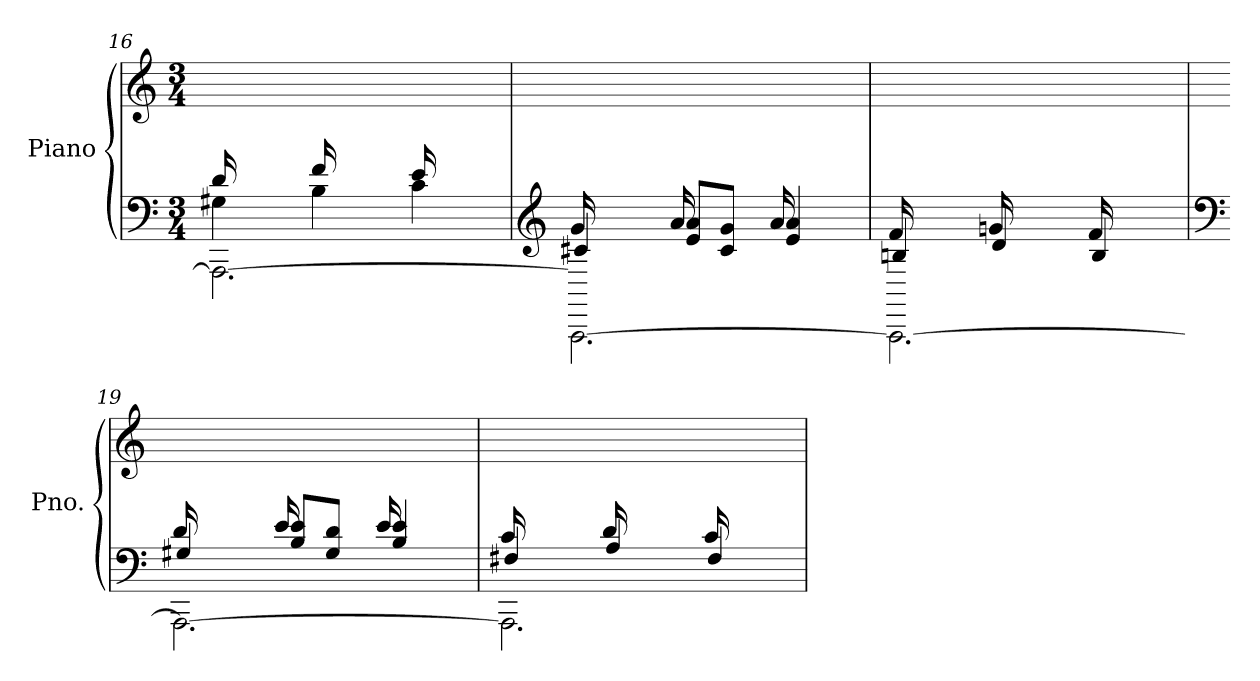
**kern	**kern
*part1	*part1
*staff2	*staff1
*I"Piano	*
*I'Pno.	*
!!LO:LB:g=z
*clefF4	*clefG2
*k[]	*k[]
*M3/4	*M3/4
=16	=16
*^	*
*	*^	*
(>16d/LL	4G#X\	2.AAA\_	16ryy
8.ryy	.	.	16f\
.	.	.	16b\
.	.	.	16f\JJ
16f/LL	4B\	.	16ryy
8.ryy	.	.	16a-X\
.	.	.	16dd\
.	.	.	16a-\JJ
16e/LL	4c\	.	16ryy
8.ryy	.	.	16g\
.	.	.	16cc\
.	.	.	16g\JJ
=17	=17	=17	=17
*clefG2	*	*	*
16g/LL	4c#X/	2.AAA\_	16ryy
8.ryy	.	.	16b-X\
.	.	.	16ee\
.	.	.	16b-\JJ
16a/LL	8e/ 8a/L	.	16ryy
8.ryy	.	.	16cc#X\
.	8c#/ 8g/J	.	16gg\
.	.	.	16cc#\JJ
16a/LL	4e/ 4a/	.	16ryy
8.ryy	.	.	16b-\
.	.	.	16ee\
.	.	.	16b-\JJ)
=18	=18	=18	=18
(>16f/LL	4Bn/	2.AAA\_	16ryy
8.ryy	.	.	16g#X\
.	.	.	16dd\
.	.	.	16g#\JJ
16gn/LL	4d/	.	16ryy
8.ryy	.	.	16b\
.	.	.	16ee\
.	.	.	16b\JJ
16f/LL	4B/	.	16ryy
8.ryy	.	.	16a\
.	.	.	16dd\
.	.	.	16a\JJ
!!LO:LB:g=z
=19	=19	=19	=19
*clefF4	*	*	*
16d/LL	4G#X/	2.AAA\_	16ryy
8.ryy	.	.	16f\
.	.	.	16b\
.	.	.	16f\JJ
16e/LL	8B/ 8e/L	.	16ryy
8.ryy	.	.	16g#X\
.	8G#/ 8d/J	.	16dd\
.	.	.	16g#\JJ
16e/LL	4B/ 4e/	.	16ryy
8.ryy	.	.	16f\
.	.	.	16b\
.	.	.	16f\JJ)
=20	=20	=20	=20
16c/LL	4F#X/	2.AAA\]	16ryy
8.ryy	.	.	16e-X\
.	.	.	16a\
.	.	.	16e-\JJ
16d/LL	4A/	.	16ryy
8.ryy	.	.	16f#X\
.	.	.	16cc\
.	.	.	16f#\JJ
16c/LL	4F#/	.	16ryy
8.ryy	.	.	16e-\
.	.	.	16a\
.	.	.	16e-\JJ
*v	*v	*v	*
=	=
*-	*-
